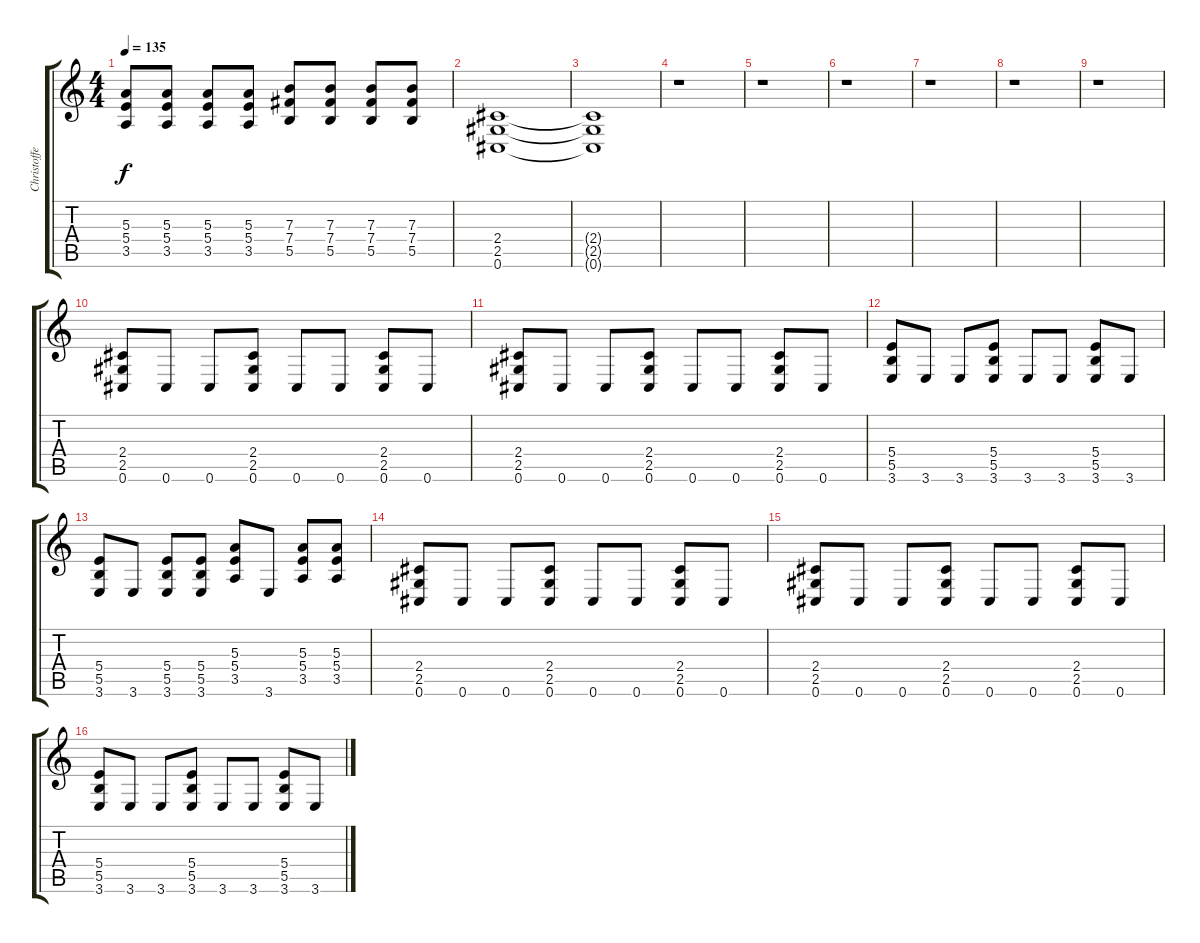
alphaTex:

\track ("Christoffer Johnsson" "Christoffe") {instrument distortionguitar}
\staff {score tabs}
\tuning (Db4 Ab3 E3 B2 Gb2 Db2) {hide}
\ts (4 4)
\tempo 135
\clef g2
\ks c
(5.3 5.4 3.5).8{dy f} (5.3 5.4 3.5).8 (5.3 5.4 3.5).8 (5.3 5.4 3.5).8 (7.3 7.4 5.5).8 (7.3 7.4 5.5).8 (7.3 7.4 5.5).8 (7.3 7.4 5.5).8 |
(2.4 2.5 0.6).1{volume 0} |
(2.4{t} 2.5{t} 0.6{t}).1 |
r.1 |
r.1 |
r.1 |
r.1 |
r.1 |
r.1 |
(2.4 2.5 0.6).8{volume 14} 0.6.8 0.6.8 (2.4 2.5 0.6).8 0.6.8 0.6.8 (2.4 2.5 0.6).8 0.6.8 |
(2.4 2.5 0.6).8 0.6.8 0.6.8 (2.4 2.5 0.6).8 0.6.8 0.6.8 (2.4 2.5 0.6).8 0.6.8 |
(5.4 5.5 3.6).8 3.6.8 3.6.8 (5.4 5.5 3.6).8 3.6.8 3.6.8 (5.4 5.5 3.6).8 3.6.8 |
(5.4 5.5 3.6).8 3.6.8 (5.4 5.5 3.6).8 (5.4 5.5 3.6).8 (5.3 5.4 3.5).8 3.6.8 (5.3 5.4 3.5).8 (5.3 5.4 3.5).8 |
(2.4 2.5 0.6).8 0.6.8 0.6.8 (2.4 2.5 0.6).8 0.6.8 0.6.8 (2.4 2.5 0.6).8 0.6.8 |
(2.4 2.5 0.6).8 0.6.8 0.6.8 (2.4 2.5 0.6).8 0.6.8 0.6.8 (2.4 2.5 0.6).8 0.6.8 |
(5.4 5.5 3.6).8 3.6.8 3.6.8 (5.4 5.5 3.6).8 3.6.8 3.6.8 (5.4 5.5 3.6).8 3.6.8
